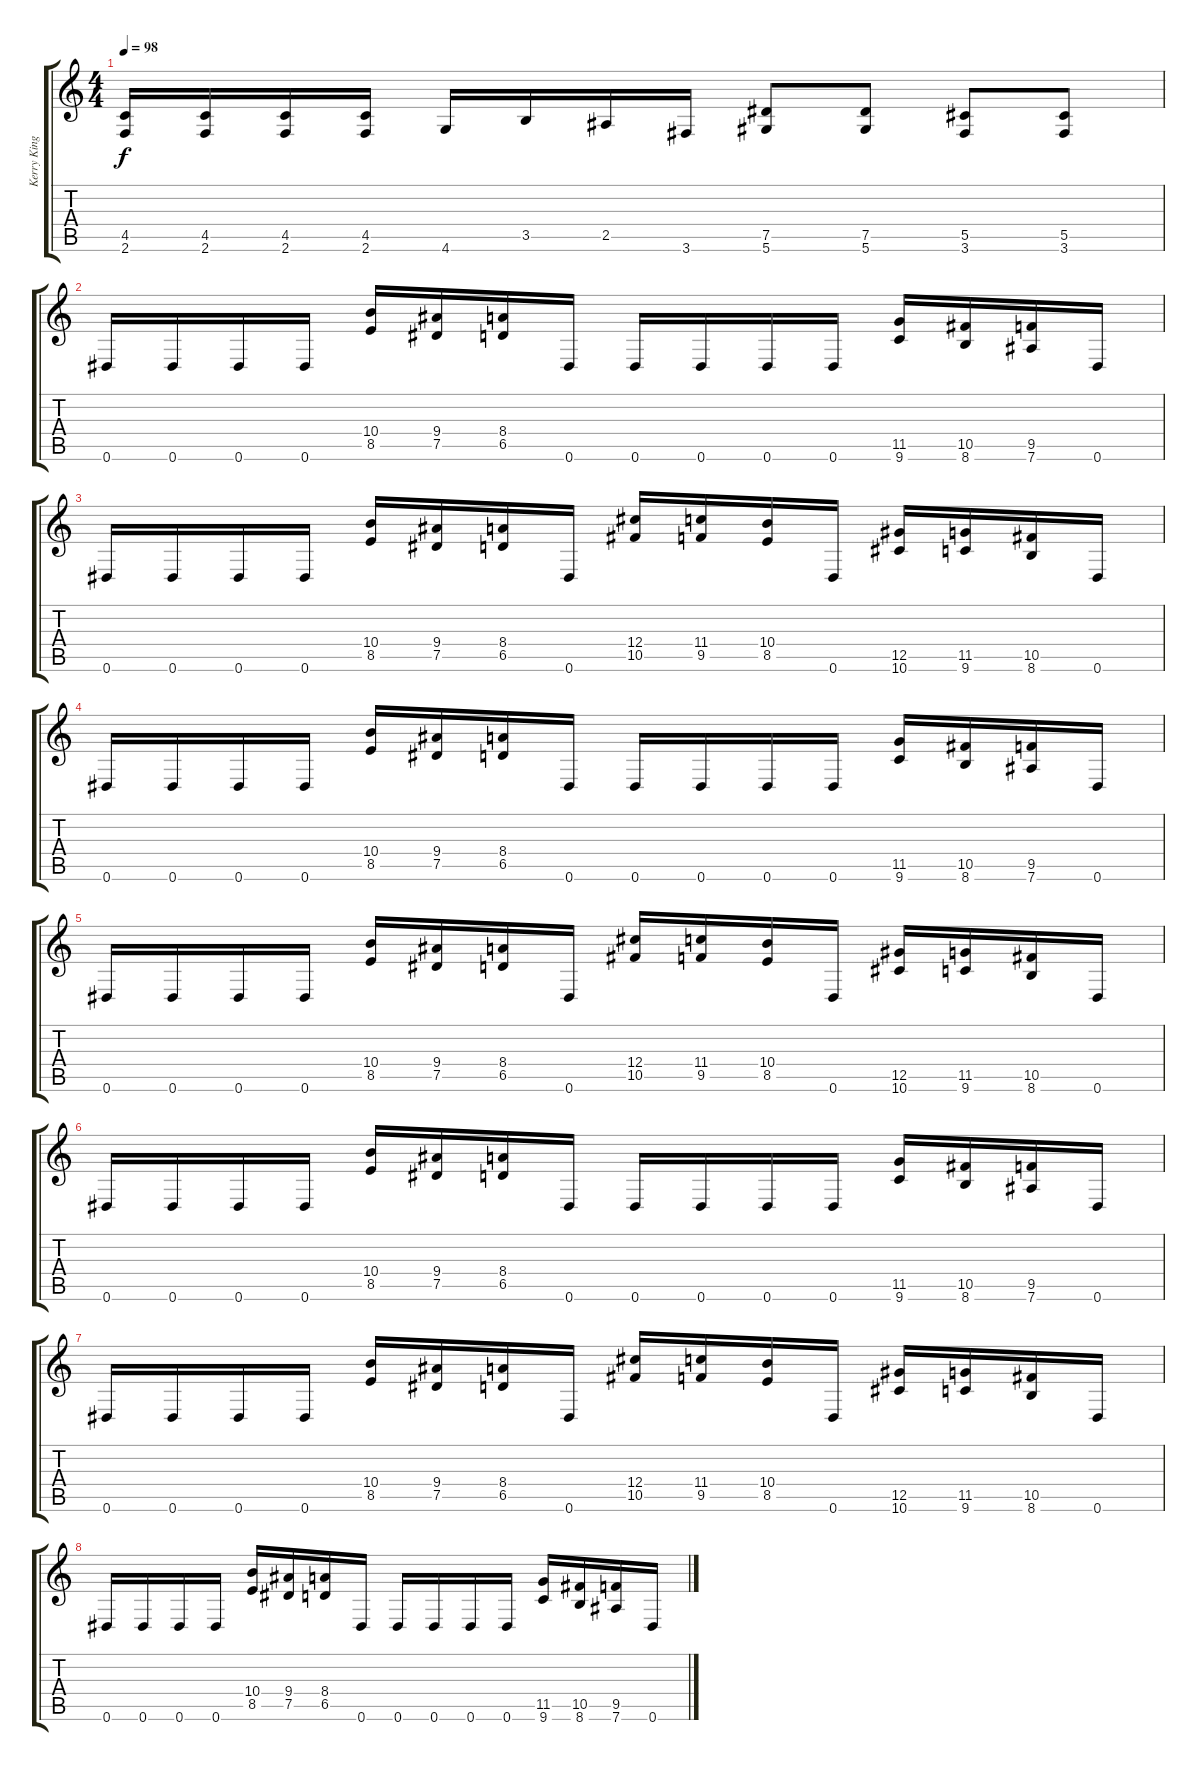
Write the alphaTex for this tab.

\track ("Kerry King" "Kerry King") {instrument distortionguitar}
\staff {score tabs}
\tuning (Eb4 Bb3 Gb3 Db3 Ab2 Eb2) {hide}
\ts (4 4)
\tempo 98
\clef g2
\ks c
(4.5 2.6).16{dy f} (4.5 2.6).16 (4.5 2.6).16 (4.5 2.6).16 4.6.16 3.5.16 2.5.16 3.6.16 (7.5 5.6).8 (7.5 5.6).8 (5.5 3.6).8 (5.5 3.6).8 |
0.6.16 0.6.16 0.6.16 0.6.16 (10.4 8.5).16 (9.4 7.5).16 (8.4 6.5).16 0.6.16 0.6.16 0.6.16 0.6.16 0.6.16 (11.5 9.6).16 (10.5 8.6).16 (9.5 7.6).16 0.6.16 |
0.6.16 0.6.16 0.6.16 0.6.16 (10.4 8.5).16 (9.4 7.5).16 (8.4 6.5).16 0.6.16 (12.4 10.5).16 (11.4 9.5).16 (10.4 8.5).16 0.6.16 (12.5 10.6).16 (11.5 9.6).16 (10.5 8.6).16 0.6.16 |
0.6.16 0.6.16 0.6.16 0.6.16 (10.4 8.5).16 (9.4 7.5).16 (8.4 6.5).16 0.6.16 0.6.16 0.6.16 0.6.16 0.6.16 (11.5 9.6).16 (10.5 8.6).16 (9.5 7.6).16 0.6.16 |
0.6.16 0.6.16 0.6.16 0.6.16 (10.4 8.5).16 (9.4 7.5).16 (8.4 6.5).16 0.6.16 (12.4 10.5).16 (11.4 9.5).16 (10.4 8.5).16 0.6.16 (12.5 10.6).16 (11.5 9.6).16 (10.5 8.6).16 0.6.16 |
0.6.16 0.6.16 0.6.16 0.6.16 (10.4 8.5).16 (9.4 7.5).16 (8.4 6.5).16 0.6.16 0.6.16 0.6.16 0.6.16 0.6.16 (11.5 9.6).16 (10.5 8.6).16 (9.5 7.6).16 0.6.16 |
0.6.16 0.6.16 0.6.16 0.6.16 (10.4 8.5).16 (9.4 7.5).16 (8.4 6.5).16 0.6.16 (12.4 10.5).16 (11.4 9.5).16 (10.4 8.5).16 0.6.16 (12.5 10.6).16 (11.5 9.6).16 (10.5 8.6).16 0.6.16 |
0.6.16 0.6.16 0.6.16 0.6.16 (10.4 8.5).16 (9.4 7.5).16 (8.4 6.5).16 0.6.16 0.6.16 0.6.16 0.6.16 0.6.16 (11.5 9.6).16 (10.5 8.6).16 (9.5 7.6).16 0.6.16
